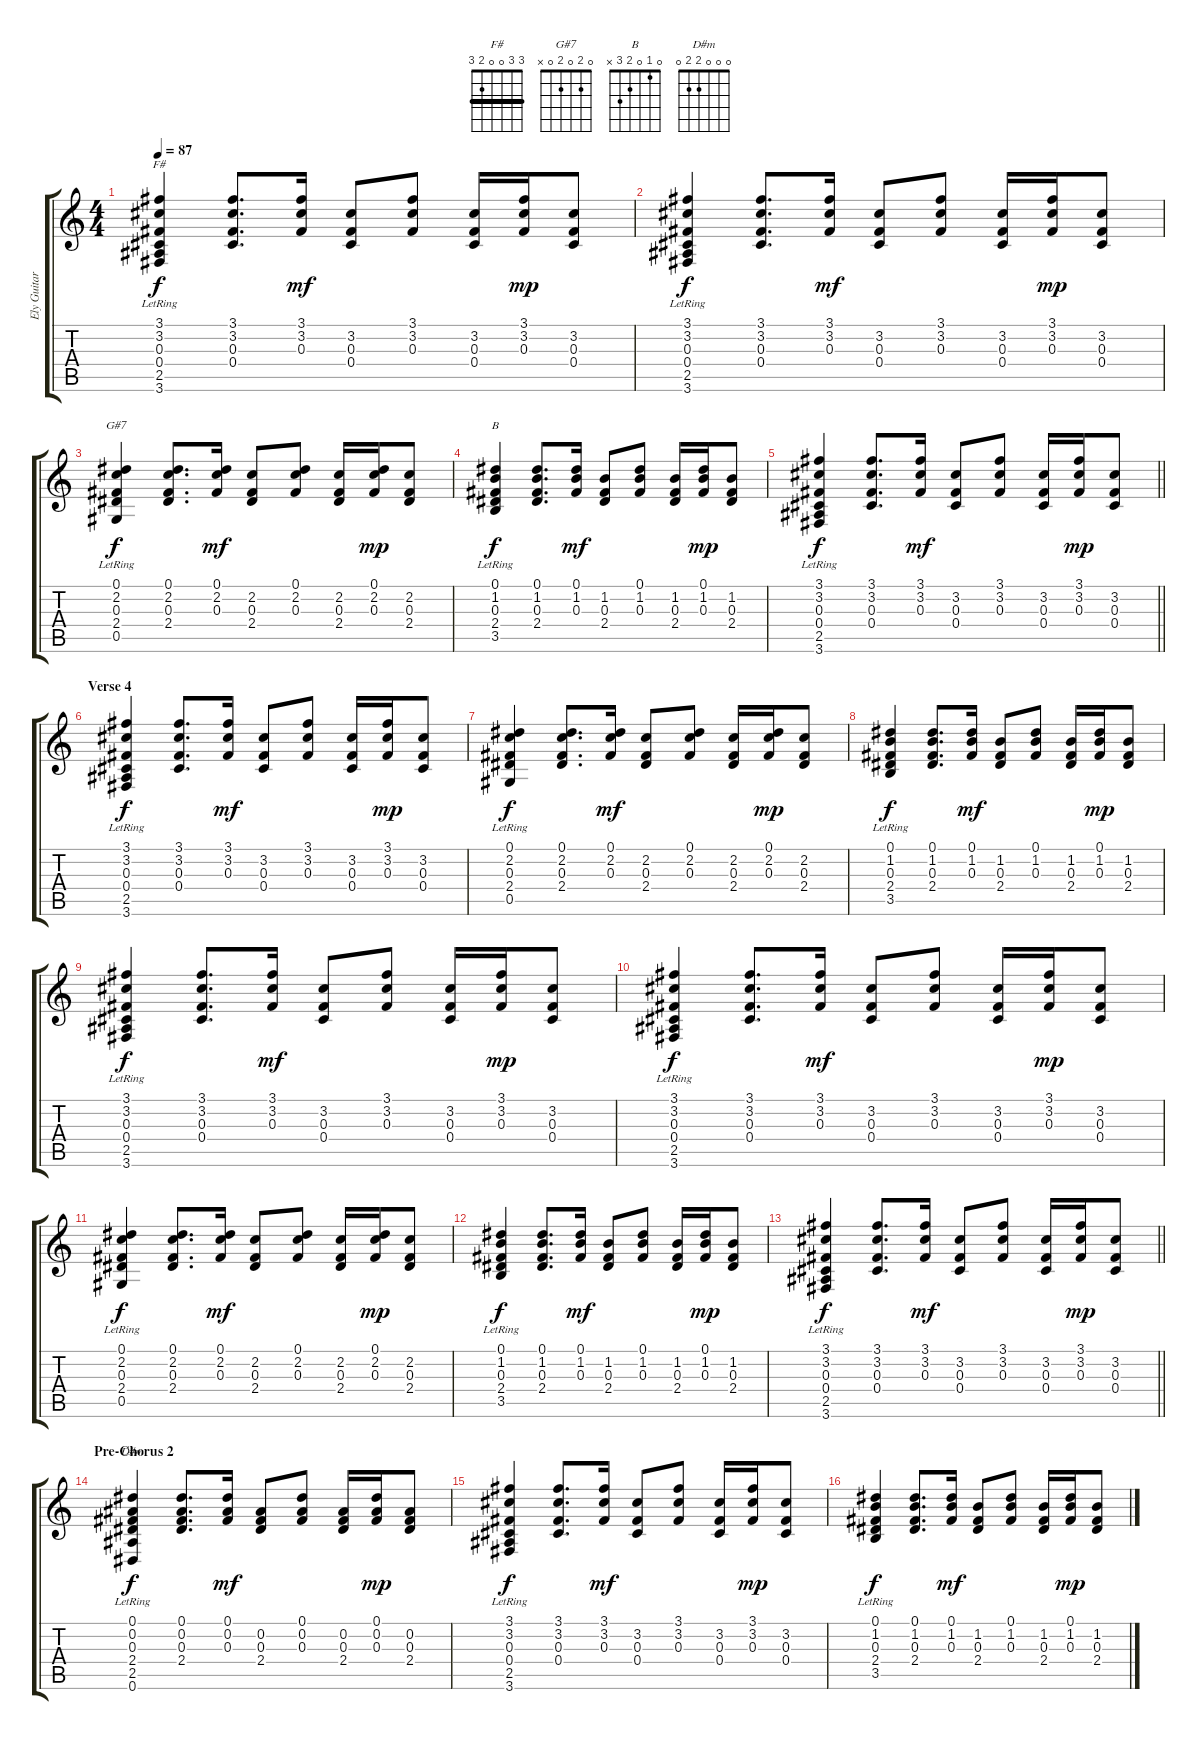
\track ("Ely Guitar" "Ely Guitar") {instrument acousticguitarsteel}
\staff {score tabs}
\tuning (Eb4 Bb3 Gb3 Db3 Ab2 Eb2) {hide}
\chord ("F#" 3 3 0 0 2 3) {barre 3}
\chord ("G#7" 0 2 0 2 0 x)
\chord ("B" 0 1 0 2 3 x)
\chord ("D#m" 0 0 0 2 2 0)
\ts (4 4)
\tempo 87
\clef g2
\ks c
(3.1 3.2 0.3 0.4{lr} 2.5{lr} 3.6{lr}).4{ch "F#" dy f} (3.1 3.2 0.3 0.4).8{d} (3.1 3.2 0.3).16{dy mf} (3.2 0.3 0.4).8 (3.1 3.2 0.3).8 (3.2 0.3 0.4).16 (3.1 3.2 0.3).16{dy mp} (3.2 0.3 0.4).8 |
(3.1 3.2 0.3 0.4{lr} 2.5{lr} 3.6{lr}).4{dy f} (3.1 3.2 0.3 0.4).8{d} (3.1 3.2 0.3).16{dy mf} (3.2 0.3 0.4).8 (3.1 3.2 0.3).8 (3.2 0.3 0.4).16 (3.1 3.2 0.3).16{dy mp} (3.2 0.3 0.4).8 |
(0.1 2.2 0.3 2.4{lr} 0.5{lr}).4{ch "G#7" dy f} (0.1 2.2 0.3 2.4).8{d} (0.1 2.2 0.3).16{dy mf} (2.2 0.3 2.4).8 (0.1 2.2 0.3).8 (2.2 0.3 2.4).16 (0.1 2.2 0.3).16{dy mp} (2.2 0.3 2.4).8 |
(0.1 1.2 0.3 2.4{lr} 3.5{lr}).4{ch "B" dy f} (0.1 1.2 0.3 2.4).8{d} (0.1 1.2 0.3).16{dy mf} (1.2 0.3 2.4).8 (0.1 1.2 0.3).8 (1.2 0.3 2.4).16 (0.1 1.2 0.3).16{dy mp} (1.2 0.3 2.4).8 |
\barLineRight lightlight
(3.1 3.2 0.3 0.4{lr} 2.5{lr} 3.6{lr}).4{dy f} (3.1 3.2 0.3 0.4).8{d} (3.1 3.2 0.3).16{dy mf} (3.2 0.3 0.4).8 (3.1 3.2 0.3).8 (3.2 0.3 0.4).16 (3.1 3.2 0.3).16{dy mp} (3.2 0.3 0.4).8 |
\section ("" "Verse 4")
(3.1 3.2 0.3 0.4{lr} 2.5{lr} 3.6{lr}).4{dy f} (3.1 3.2 0.3 0.4).8{d} (3.1 3.2 0.3).16{dy mf} (3.2 0.3 0.4).8 (3.1 3.2 0.3).8 (3.2 0.3 0.4).16 (3.1 3.2 0.3).16{dy mp} (3.2 0.3 0.4).8 |
(0.1 2.2 0.3 2.4{lr} 0.5{lr}).4{dy f} (0.1 2.2 0.3 2.4).8{d} (0.1 2.2 0.3).16{dy mf} (2.2 0.3 2.4).8 (0.1 2.2 0.3).8 (2.2 0.3 2.4).16 (0.1 2.2 0.3).16{dy mp} (2.2 0.3 2.4).8 |
(0.1 1.2 0.3 2.4{lr} 3.5{lr}).4{dy f} (0.1 1.2 0.3 2.4).8{d} (0.1 1.2 0.3).16{dy mf} (1.2 0.3 2.4).8 (0.1 1.2 0.3).8 (1.2 0.3 2.4).16 (0.1 1.2 0.3).16{dy mp} (1.2 0.3 2.4).8 |
(3.1 3.2 0.3 0.4{lr} 2.5{lr} 3.6{lr}).4{dy f} (3.1 3.2 0.3 0.4).8{d} (3.1 3.2 0.3).16{dy mf} (3.2 0.3 0.4).8 (3.1 3.2 0.3).8 (3.2 0.3 0.4).16 (3.1 3.2 0.3).16{dy mp} (3.2 0.3 0.4).8 |
(3.1 3.2 0.3 0.4{lr} 2.5{lr} 3.6{lr}).4{dy f} (3.1 3.2 0.3 0.4).8{d} (3.1 3.2 0.3).16{dy mf} (3.2 0.3 0.4).8 (3.1 3.2 0.3).8 (3.2 0.3 0.4).16 (3.1 3.2 0.3).16{dy mp} (3.2 0.3 0.4).8 |
(0.1 2.2 0.3 2.4{lr} 0.5{lr}).4{dy f} (0.1 2.2 0.3 2.4).8{d} (0.1 2.2 0.3).16{dy mf} (2.2 0.3 2.4).8 (0.1 2.2 0.3).8 (2.2 0.3 2.4).16 (0.1 2.2 0.3).16{dy mp} (2.2 0.3 2.4).8 |
(0.1 1.2 0.3 2.4{lr} 3.5{lr}).4{dy f} (0.1 1.2 0.3 2.4).8{d} (0.1 1.2 0.3).16{dy mf} (1.2 0.3 2.4).8 (0.1 1.2 0.3).8 (1.2 0.3 2.4).16 (0.1 1.2 0.3).16{dy mp} (1.2 0.3 2.4).8 |
\barLineRight lightlight
(3.1 3.2 0.3 0.4{lr} 2.5{lr} 3.6{lr}).4{dy f} (3.1 3.2 0.3 0.4).8{d} (3.1 3.2 0.3).16{dy mf} (3.2 0.3 0.4).8 (3.1 3.2 0.3).8 (3.2 0.3 0.4).16 (3.1 3.2 0.3).16{dy mp} (3.2 0.3 0.4).8 |
\section ("" "Pre-Chorus 2")
(0.1 0.2 0.3 2.4{lr} 2.5{lr} 0.6{lr}).4{ch "D#m" dy f} (0.1 0.2 0.3 2.4).8{d} (0.1 0.2 0.3).16{dy mf} (0.2 0.3 2.4).8 (0.1 0.2 0.3).8 (0.2 0.3 2.4).16 (0.1 0.2 0.3).16{dy mp} (0.2 0.3 2.4).8 |
(3.1 3.2 0.3 0.4{lr} 2.5{lr} 3.6{lr}).4{dy f} (3.1 3.2 0.3 0.4).8{d} (3.1 3.2 0.3).16{dy mf} (3.2 0.3 0.4).8 (3.1 3.2 0.3).8 (3.2 0.3 0.4).16 (3.1 3.2 0.3).16{dy mp} (3.2 0.3 0.4).8 |
(0.1 1.2 0.3 2.4{lr} 3.5{lr}).4{dy f} (0.1 1.2 0.3 2.4).8{d} (0.1 1.2 0.3).16{dy mf} (1.2 0.3 2.4).8 (0.1 1.2 0.3).8 (1.2 0.3 2.4).16 (0.1 1.2 0.3).16{dy mp} (1.2 0.3 2.4).8
